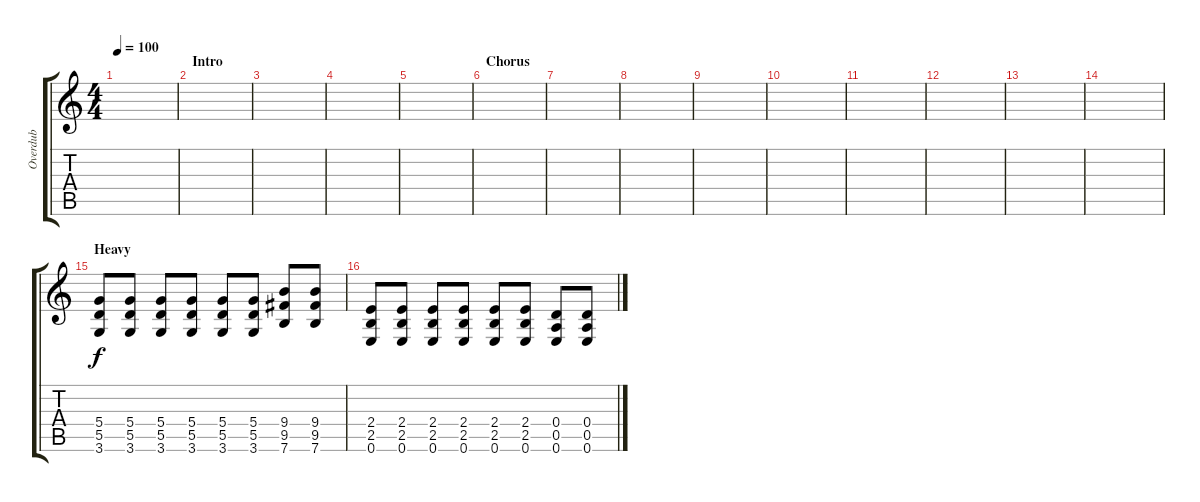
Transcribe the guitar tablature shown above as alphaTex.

\track ("Overdub" "Overdub") {instrument distortionguitar}
\staff {score tabs}
\tuning (E4 B3 G3 D3 A2 E2) {hide}
\ts (4 4)
\tempo 100
\clef g2
\ks c
|
\section ("" "Intro")
|
|
|
|
\section ("" "Chorus")
|
|
|
|
|
|
|
|
|
\section ("" "Heavy")
(5.4 5.5 3.6).8 (5.4 5.5 3.6).8 (5.4 5.5 3.6).8 (5.4 5.5 3.6).8 (5.4 5.5 3.6).8 (5.4 5.5 3.6).8 (9.4 9.5 7.6).8 (9.4 9.5 7.6).8 |
(2.4 2.5 0.6).8 (2.4 2.5 0.6).8 (2.4 2.5 0.6).8 (2.4 2.5 0.6).8 (2.4 2.5 0.6).8 (2.4 2.5 0.6).8 (0.4 0.5 0.6).8 (0.4 0.5 0.6).8
